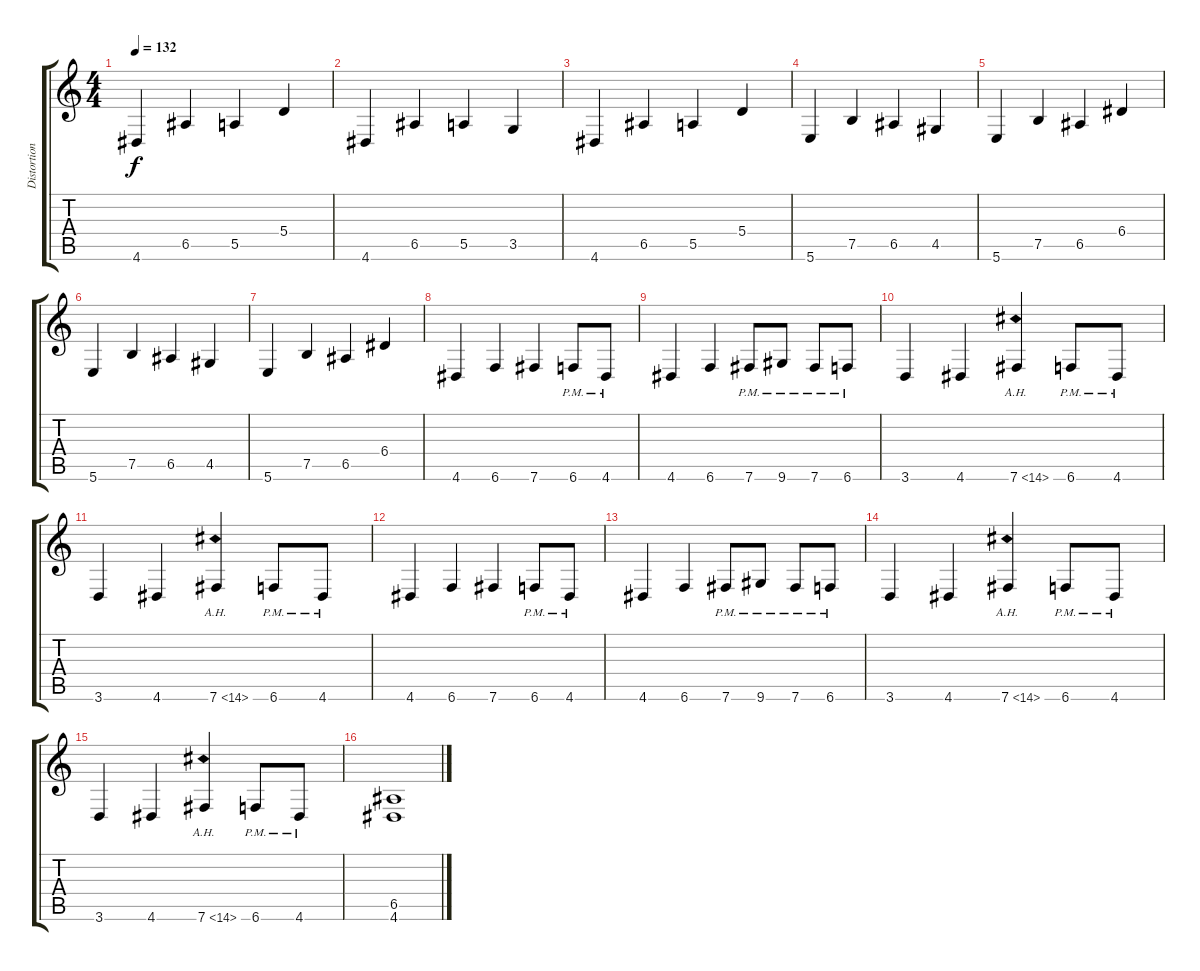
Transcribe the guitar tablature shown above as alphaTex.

\track ("Distortion guitar 1" "Distortion") {instrument distortionguitar}
\staff {score tabs}
\tuning (B3 Gb3 D3 A2 E2 B1) {hide}
\ts (4 4)
\tempo 132
\clef g2
\ks c
4.6.4{dy f} 6.5.4 5.5.4 5.4.4 |
4.6.4 6.5.4 5.5.4 3.5.4 |
4.6.4 6.5.4 5.5.4 5.4.4 |
5.6.4 7.5.4 6.5.4 4.5.4 |
5.6.4 7.5.4 6.5.4 6.4.4 |
5.6.4 7.5.4 6.5.4 4.5.4 |
5.6.4 7.5.4 6.5.4 6.4.4 |
4.6.4 6.6.4 7.6.4 6.6{pm}.8 4.6{pm}.8 |
4.6.4 6.6.4 7.6{pm}.8 9.6{pm}.8 7.6{pm}.8 6.6{pm}.8 |
3.6.4 4.6.4 7.6{ah 7}.4 6.6{pm}.8 4.6{pm}.8 |
3.6.4 4.6.4 7.6{ah 7}.4 6.6{pm}.8 4.6{pm}.8 |
4.6.4 6.6.4 7.6.4 6.6{pm}.8 4.6{pm}.8 |
4.6.4 6.6.4 7.6{pm}.8 9.6{pm}.8 7.6{pm}.8 6.6{pm}.8 |
3.6.4 4.6.4 7.6{ah 7}.4 6.6{pm}.8 4.6{pm}.8 |
3.6.4 4.6.4 7.6{ah 7}.4 6.6{pm}.8 4.6{pm}.8 |
(6.5 4.6).1
